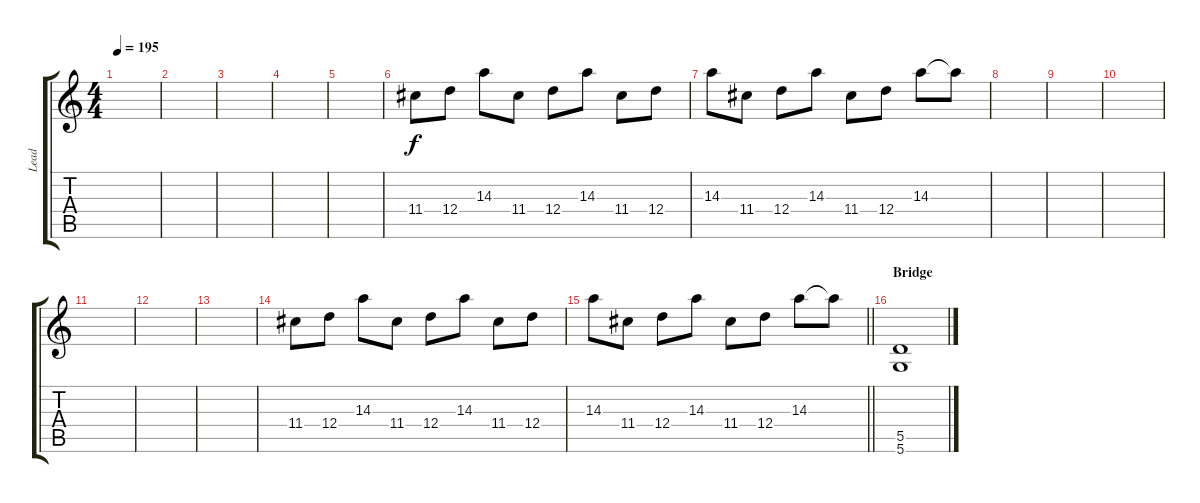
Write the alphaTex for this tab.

\track ("Lead" "Lead") {instrument distortionguitar}
\staff {score tabs}
\tuning (E4 B3 G3 D3 A2 D2) {hide}
\ts (4 4)
\tempo 195
\clef g2
\ks c
|
|
|
|
|
11.4.8 12.4.8 14.3.8 11.4.8 12.4.8 14.3.8 11.4.8 12.4.8 |
14.3.8 11.4.8 12.4.8 14.3.8 11.4.8 12.4.8 14.3.8 14.3{t}.8 |
|
|
|
|
|
|
11.4.8 12.4.8 14.3.8 11.4.8 12.4.8 14.3.8 11.4.8 12.4.8 |
\barLineRight lightlight
14.3.8 11.4.8 12.4.8 14.3.8 11.4.8 12.4.8 14.3.8 14.3{t}.8 |
\section ("" "Bridge")
(5.5 5.6).1
